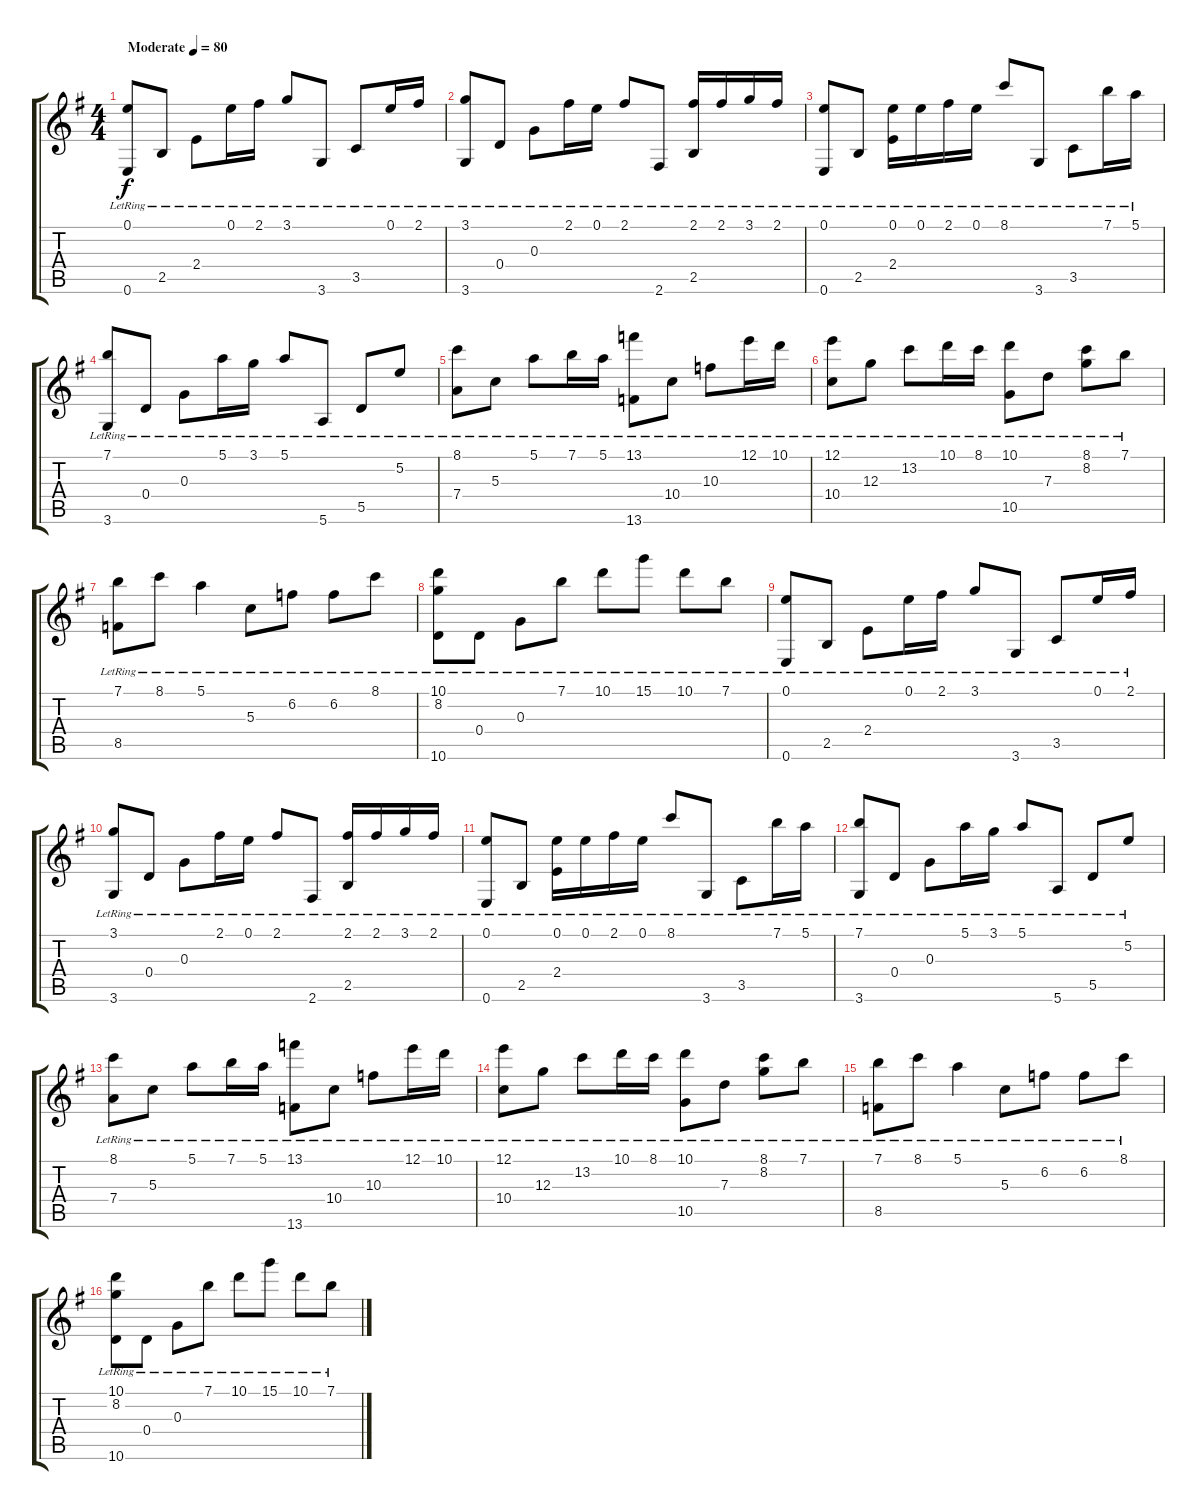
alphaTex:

\track "" {instrument acousticguitarsteel}
\staff {score tabs}
\tuning (E4 B3 G3 D3 A2 E2) {hide}
\ts (4 4)
\tempo (80 "Moderate")
\clef g2
\ks g
(0.1{lr} 0.6{lr}).8{dy f instrument acousticguitarsteel} 2.5{lr}.8 2.4{lr}.8 0.1{lr}.16 2.1{lr}.16 3.1{lr}.8 3.6{lr}.8 3.5{lr}.8 0.1{lr}.16 2.1{lr}.16 |
(3.1{lr} 3.6{lr}).8 0.4{lr}.8 0.3{lr}.8 2.1{lr}.16 0.1{lr}.16 2.1{lr}.8 2.6{lr}.8 (2.1{lr} 2.5{lr}).16 2.1{lr}.16 3.1{lr}.16 2.1{lr}.16 |
(0.1{lr} 0.6{lr}).8 2.5{lr}.8{txt ""} (0.1{lr} 2.4{lr}).16 0.1{lr}.16 2.1{lr}.16 0.1{lr}.16 8.1{lr}.8 3.6{lr}.8 3.5{lr}.8 7.1{lr}.16 5.1{lr}.16 |
(7.1{lr} 3.6{lr}).8 0.4{lr}.8 0.3{lr}.8 5.1{lr}.16 3.1{lr}.16 5.1{lr}.8 5.6{lr}.8 5.5{lr}.8 5.2{lr}.8 |
(8.1{lr} 7.4{lr}).8 5.3{lr}.8 5.1{lr}.8 7.1{lr}.16 5.1{lr}.16 (13.1{lr} 13.6{lr}).8 10.4{lr}.8 10.3{lr}.8 12.1{lr}.16 10.1{lr}.16 |
(12.1{lr} 10.4{lr}).8 12.3{lr}.8 13.2{lr}.8 10.1{lr}.16 8.1{lr}.16 (10.1{lr} 10.5{lr}).8 7.3{lr}.8 (8.1{lr} 8.2{lr}).8 7.1{lr}.8 |
(7.1{lr} 8.5{lr}).8 8.1{lr}.8 5.1{lr}.4 5.3{lr}.8 6.2{lr}.8 6.2{lr}.8 8.1{lr}.8 |
(10.1{lr} 8.2{lr} 10.6{lr}).8 0.4{lr}.8 0.3{lr}.8 7.1{lr}.8 10.1{lr}.8 15.1{lr}.8 10.1{lr}.8 7.1{lr}.8 |
(0.1{lr} 0.6{lr}).8 2.5{lr}.8 2.4{lr}.8 0.1{lr}.16 2.1{lr}.16 3.1{lr}.8 3.6{lr}.8 3.5{lr}.8 0.1{lr}.16 2.1{lr}.16 |
(3.1{lr} 3.6{lr}).8 0.4{lr}.8 0.3{lr}.8 2.1{lr}.16 0.1{lr}.16 2.1{lr}.8 2.6{lr}.8 (2.1{lr} 2.5{lr}).16 2.1{lr}.16 3.1{lr}.16 2.1{lr}.16 |
(0.1{lr} 0.6{lr}).8 2.5{lr}.8 (0.1{lr} 2.4{lr}).16 0.1{lr}.16 2.1{lr}.16 0.1{lr}.16 8.1{lr}.8 3.6{lr}.8 3.5{lr}.8 7.1{lr}.16 5.1{lr}.16 |
(7.1{lr} 3.6{lr}).8 0.4{lr}.8 0.3{lr}.8 5.1{lr}.16 3.1{lr}.16 5.1{lr}.8 5.6{lr}.8 5.5{lr}.8 5.2{lr}.8 |
(8.1{lr} 7.4{lr}).8 5.3{lr}.8 5.1{lr}.8 7.1{lr}.16 5.1{lr}.16 (13.1{lr} 13.6{lr}).8 10.4{lr}.8 10.3{lr}.8 12.1{lr}.16 10.1{lr}.16 |
(12.1{lr} 10.4{lr}).8 12.3{lr}.8 13.2{lr}.8 10.1{lr}.16 8.1{lr}.16 (10.1{lr} 10.5{lr}).8 7.3{lr}.8 (8.1{lr} 8.2{lr}).8 7.1{lr}.8 |
(7.1{lr} 8.5{lr}).8 8.1{lr}.8 5.1{lr}.4 5.3{lr}.8 6.2{lr}.8 6.2{lr}.8 8.1{lr}.8 |
(10.1{lr} 8.2{lr} 10.6{lr}).8 0.4{lr}.8 0.3{lr}.8 7.1{lr}.8 10.1{lr}.8 15.1{lr}.8 10.1{lr}.8 7.1{lr}.8
